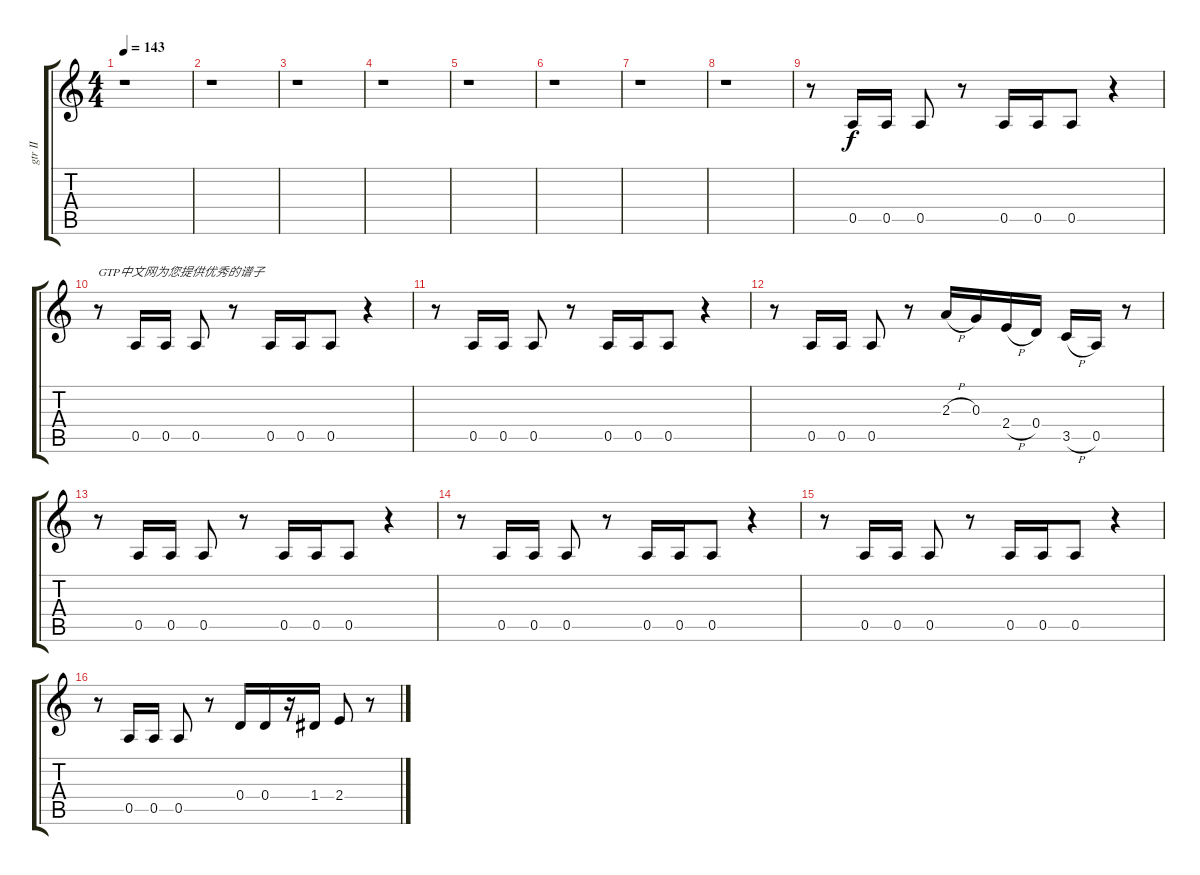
\track ("gtr II" "gtr II") {instrument overdrivenguitar}
\staff {score tabs}
\tuning (E4 B3 G3 D3 A2 E2) {hide}
\ts (4 4)
\tempo 143
\clef g2
\ks c
r.1{dy f instrument overdrivenguitar} |
r.1 |
r.1 |
r.1 |
r.1 |
r.1 |
r.1 |
r.1 |
r.8 0.5.16 0.5.16 0.5.8 r.8 0.5.16 0.5.16 0.5.8 r.4 |
r.8{txt "GTP中文网为您提供优秀的谱子"} 0.5.16 0.5.16 0.5.8 r.8 0.5.16 0.5.16 0.5.8 r.4 |
r.8 0.5.16 0.5.16 0.5.8 r.8 0.5.16 0.5.16 0.5.8 r.4 |
r.8 0.5.16 0.5.16 0.5.8 r.8 2.3{h}.16 0.3.16 2.4{h}.16 0.4.16 3.5{h}.16 0.5.16 r.8 |
r.8 0.5.16 0.5.16 0.5.8 r.8 0.5.16 0.5.16 0.5.8 r.4 |
r.8 0.5.16 0.5.16 0.5.8 r.8 0.5.16 0.5.16 0.5.8 r.4 |
r.8 0.5.16 0.5.16 0.5.8 r.8 0.5.16 0.5.16 0.5.8 r.4 |
r.8 0.5.16 0.5.16 0.5.8 r.8 0.4.16 0.4.16 r.16 1.4.16 2.4.8 r.8
